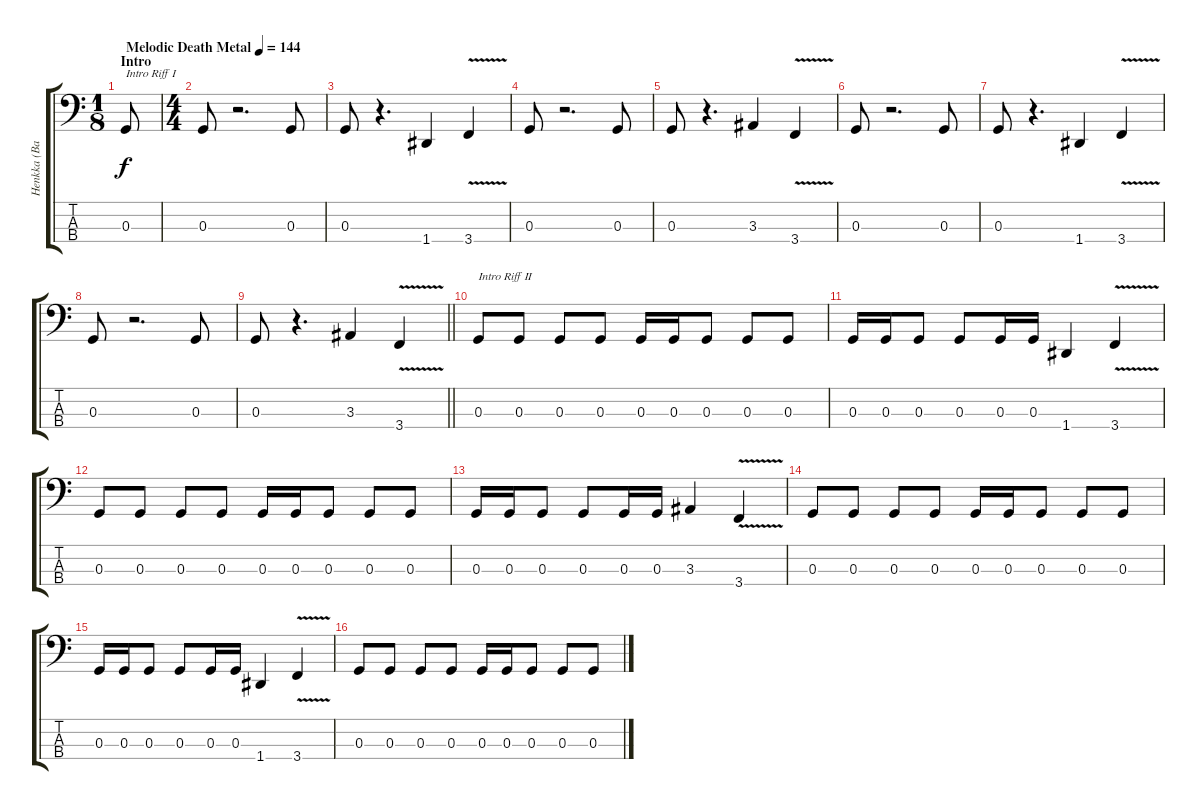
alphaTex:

\track ("Henkka (Bass)" "Henkka (Ba") {instrument electricbasspick}
\staff {score tabs}
\tuning (F2 C2 G1 D1) {hide}
\ts (1 8)
\section ("" "Intro")
\tempo (144 "Melodic Death Metal")
\clef f4
\ks c
0.3.8{txt "Intro Riff I" dy f volume 16 balance 8 instrument electricbasspick} |
\ts (4 4)
0.3.8 r.2{d} 0.3.8 |
0.3.8 r.4{d} 1.4.4 3.4{v}.4 |
0.3.8 r.2{d} 0.3.8 |
0.3.8 r.4{d} 3.3.4 3.4{v}.4 |
0.3.8 r.2{d} 0.3.8 |
0.3.8 r.4{d} 1.4.4 3.4{v}.4 |
0.3.8 r.2{d} 0.3.8 |
\barLineRight lightlight
0.3.8 r.4{d} 3.3.4 3.4{v}.4 |
0.3.8{txt "Intro Riff II"} 0.3.8 0.3.8 0.3.8 0.3.16 0.3.16 0.3.8 0.3.8 0.3.8 |
0.3.16 0.3.16 0.3.8 0.3.8 0.3.16 0.3.16 1.4.4 3.4{v}.4 |
0.3.8 0.3.8 0.3.8 0.3.8 0.3.16 0.3.16 0.3.8 0.3.8 0.3.8 |
0.3.16 0.3.16 0.3.8 0.3.8 0.3.16 0.3.16 3.3.4 3.4{v}.4 |
0.3.8 0.3.8 0.3.8 0.3.8 0.3.16 0.3.16 0.3.8 0.3.8 0.3.8 |
0.3.16 0.3.16 0.3.8 0.3.8 0.3.16 0.3.16 1.4.4 3.4{v}.4 |
0.3.8 0.3.8 0.3.8 0.3.8 0.3.16 0.3.16 0.3.8 0.3.8 0.3.8
